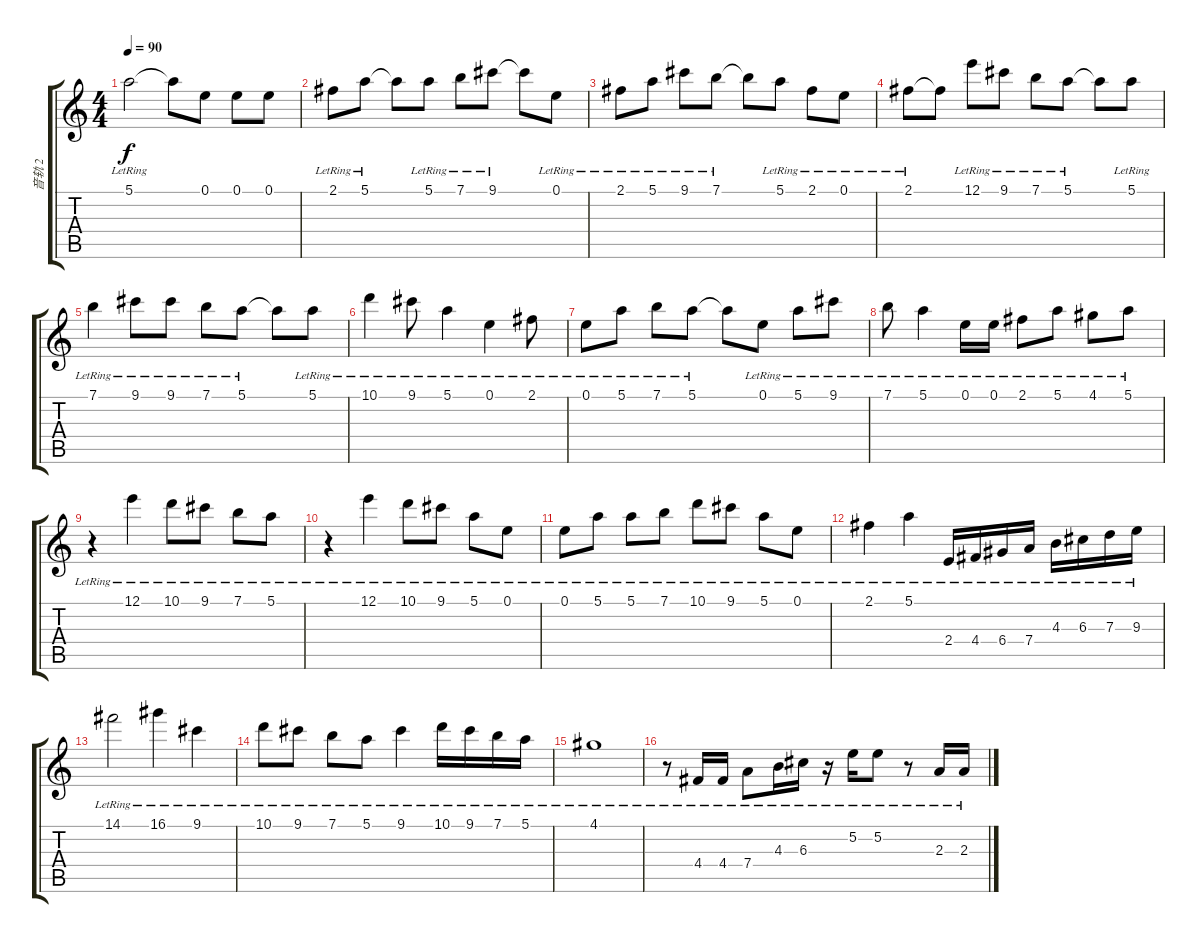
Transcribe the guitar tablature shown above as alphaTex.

\track ("音轨 2" "音轨 2") {instrument acousticguitarnylon}
\staff {score tabs}
\tuning (E4 B3 G3 D3 A2 E2) {hide}
\ts (4 4)
\tempo 90
\clef g2
\ks c
5.1{lr}.2{dy f} 5.1{t}.8 0.1.8 0.1.8 0.1.8 |
2.1{lr}.8 5.1{lr}.8 5.1{t}.8 5.1{lr}.8 7.1{lr}.8 9.1{lr}.8 9.1{t}.8 0.1{lr}.8 |
2.1{lr}.8 5.1{lr}.8 9.1{lr}.8 7.1{lr}.8 7.1{t}.8 5.1{lr}.8 2.1{lr}.8 0.1{lr}.8 |
2.1{lr}.8 2.1{t}.8 12.1{lr}.8 9.1{lr}.8 7.1{lr}.8 5.1{lr}.8 5.1{t}.8 5.1{lr}.8 |
7.1{lr}.4 9.1{lr}.8 9.1{lr}.8 7.1{lr}.8 5.1{lr}.8 5.1{t}.8 5.1{lr}.8 |
10.1{lr}.4 9.1{lr}.8 5.1{lr}.4 0.1{lr}.4 2.1{lr}.8 |
0.1{lr}.8 5.1{lr}.8 7.1{lr}.8 5.1{lr}.8 5.1{t}.8 0.1{lr}.8 5.1{lr}.8 9.1{lr}.8 |
7.1{lr}.8 5.1{lr}.4 0.1{lr}.16 0.1{lr}.16 2.1{lr}.8 5.1{lr}.8 4.1{lr}.8 5.1{lr}.8 |
r.4 12.1{lr}.4 10.1{lr}.8 9.1{lr}.8 7.1{lr}.8 5.1{lr}.8 |
r.4 12.1{lr}.4 10.1{lr}.8 9.1{lr}.8 5.1{lr}.8 0.1{lr}.8 |
0.1{lr}.8 5.1{lr}.8 5.1{lr}.8 7.1{lr}.8 10.1{lr}.8 9.1{lr}.8 5.1{lr}.8 0.1{lr}.8 |
2.1{lr}.4 5.1{lr}.4 2.4{lr}.16 4.4{lr}.16 6.4{lr}.16 7.4{lr}.16 4.3{lr}.16 6.3{lr}.16 7.3{lr}.16 9.3{lr}.16 |
14.1{lr}.2 16.1{lr}.4 9.1{lr}.4 |
10.1{lr}.8 9.1{lr}.8 7.1{lr}.8 5.1{lr}.8 9.1{lr}.4 10.1{lr}.16 9.1{lr}.16 7.1{lr}.16 5.1{lr}.16 |
4.1{lr}.1 |
r.8 4.4{lr}.16 4.4{lr}.16 7.4{lr}.8 4.3{lr}.16 6.3{lr}.16 r.16 5.2{lr}.16 5.2{lr}.8 r.8 2.3{lr}.16 2.3{lr}.16
